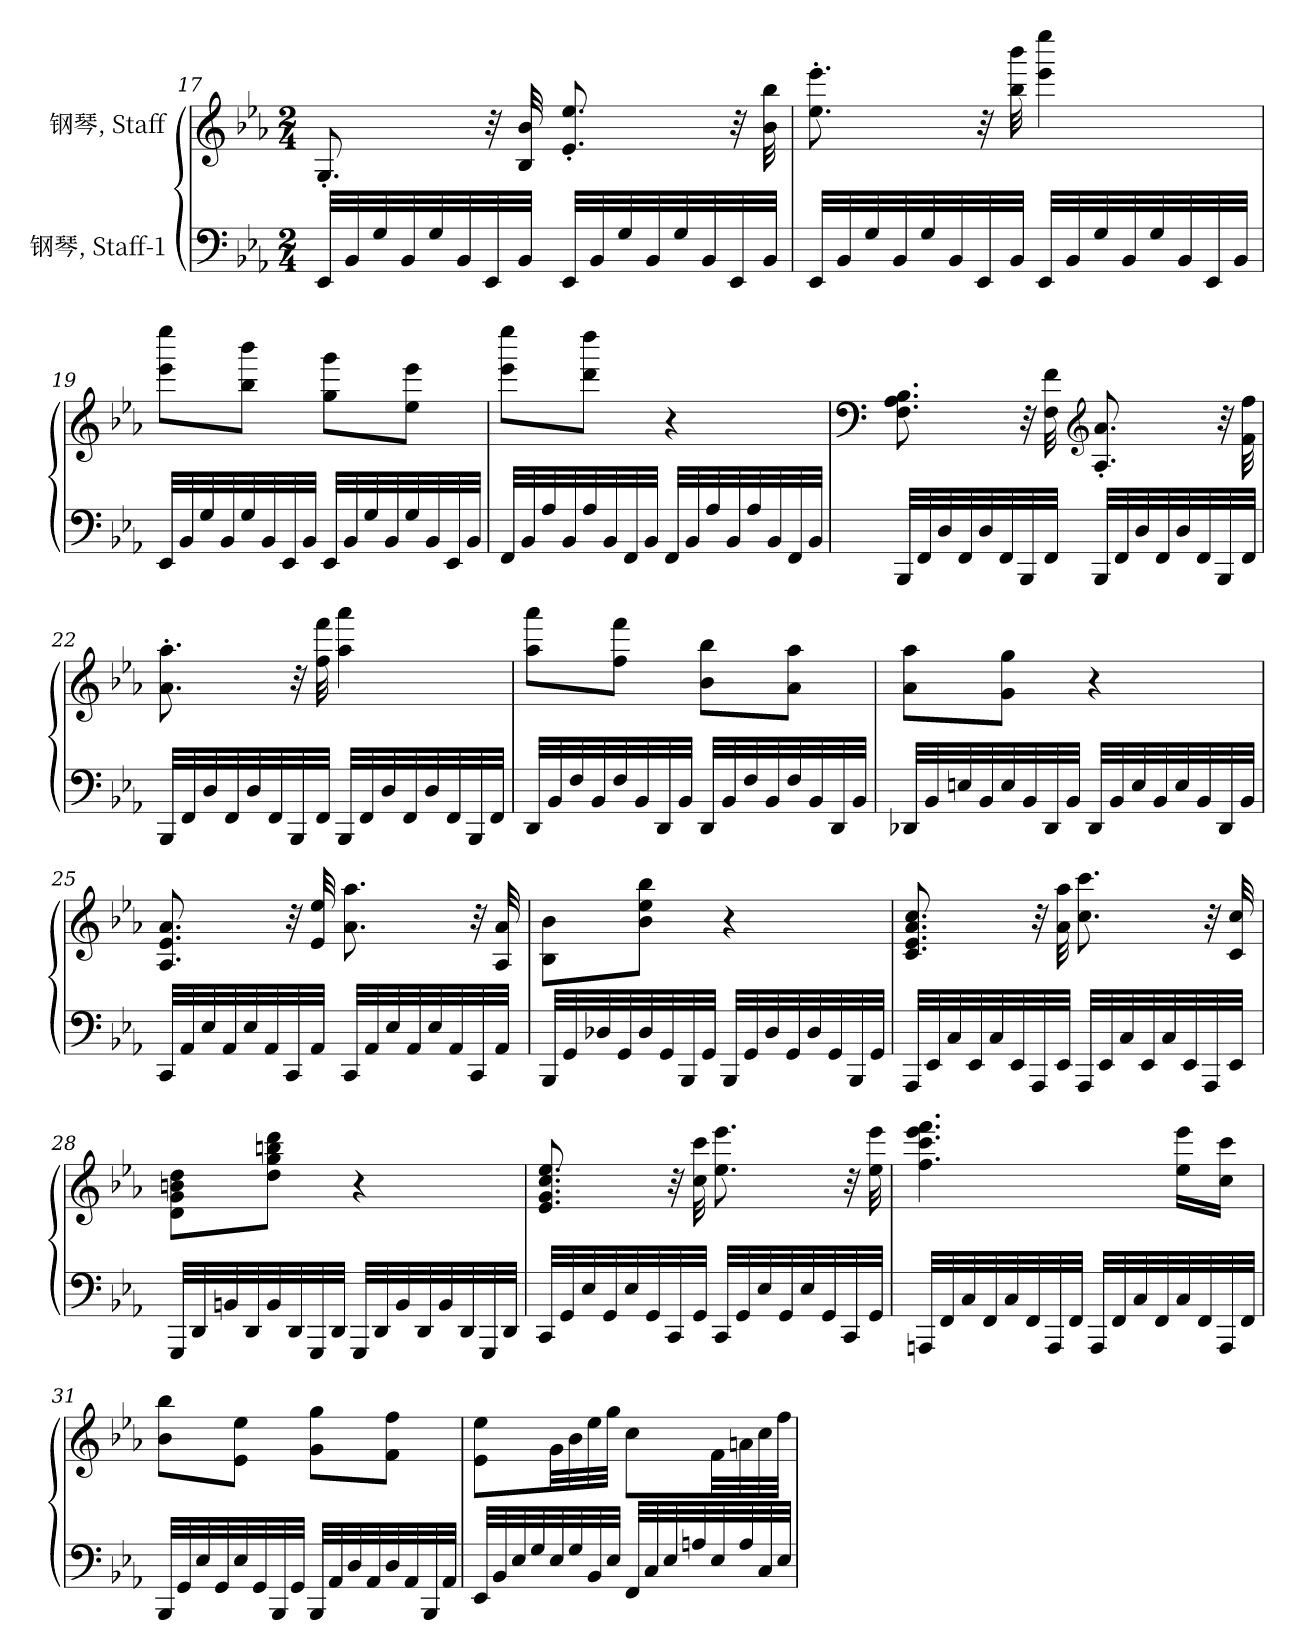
**kern	**kern
*part2	*part1
*staff2	*staff1
*I"钢琴, Staff-1	*I"钢琴, Staff
!!LO:LB:g=z
*clefF4	*clefG2
*k[b-e-a-]	*k[b-e-a-]
*M2/4	*M2/4
=17	=17
32EE-/LLL	8.G'/
32BB-/	.
32G/	.
32BB-/	.
32G/	.
32BB-/	.
32EE-/	32r
32BB-/JJJ	32B-/ 32b-/
32EE-/LLL	8.e-/' 8.ee-/'
32BB-/	.
32G/	.
32BB-/	.
32G/	.
32BB-/	.
32EE-/	32r
32BB-/JJJ	32b-\ 32bb-\
=18	=18
32EE-/LLL	8.ee-\' 8.eee-\'
32BB-/	.
32G/	.
32BB-/	.
32G/	.
32BB-/	.
32EE-/	32r
32BB-/JJJ	32bb-\ 32bbb-\
32EE-/LLL	4eee-\ 4eeee-\
32BB-/	.
32G/	.
32BB-/	.
32G/	.
32BB-/	.
32EE-/	.
32BB-/JJJ	.
!!LO:LB:g=z
=19	=19
32EE-/LLL	8eee-\ 8eeee-\L
32BB-/	.
32G/	.
32BB-/	.
32G/	8bb-\ 8bbb-\J
32BB-/	.
32EE-/	.
32BB-/JJJ	.
32EE-/LLL	8gg\ 8ggg\L
32BB-/	.
32G/	.
32BB-/	.
32G/	8ee-\ 8eee-\J
32BB-/	.
32EE-/	.
32BB-/JJJ	.
=20	=20
32FF/LLL	8eee-\ 8eeee-\L
32BB-/	.
32A-/	.
32BB-/	.
32A-/	8ddd\ 8dddd\J
32BB-/	.
32FF/	.
32BB-/JJJ	.
32FF/LLL	4r
32BB-/	.
32A-/	.
32BB-/	.
32A-/	.
32BB-/	.
32FF/	.
32BB-/JJJ	.
!!LO:LB:g=z
=21	=21
*	*clefF4
32BBB-/LLL	8.F\ 8.A-\ 8.B-\
32FF/	.
32D/	.
32FF/	.
32D/	.
32FF/	.
32BBB-/	32r
32FF/JJJ	32F\ 32f\
*	*clefG2
32BBB-/LLL	8.A-/' 8.a-/'
32FF/	.
32D/	.
32FF/	.
32D/	.
32FF/	.
32BBB-/	32r
32FF/JJJ	32f\ 32ff\
=22	=22
32BBB-/LLL	8.a-\' 8.aa-\'
32FF/	.
32D/	.
32FF/	.
32D/	.
32FF/	.
32BBB-/	32r
32FF/JJJ	32ff\ 32fff\
32BBB-/LLL	4aa-\ 4aaa-\
32FF/	.
32D/	.
32FF/	.
32D/	.
32FF/	.
32BBB-/	.
32FF/JJJ	.
!!LO:LB:g=z
=23	=23
32DD/LLL	8aa-\ 8aaa-\L
32BB-/	.
32F/	.
32BB-/	.
32F/	8ff\ 8fff\J
32BB-/	.
32DD/	.
32BB-/JJJ	.
32DD/LLL	8b-\ 8bb-\L
32BB-/	.
32F/	.
32BB-/	.
32F/	8a-\ 8aa-\J
32BB-/	.
32DD/	.
32BB-/JJJ	.
=24	=24
32DD-X/LLL	8a-\ 8aa-\L
32BB-/	.
32En/	.
32BB-/	.
32E/	8g\ 8gg\J
32BB-/	.
32DD-/	.
32BB-/JJJ	.
32DD-/LLL	4r
32BB-/	.
32E/	.
32BB-/	.
32E/	.
32BB-/	.
32DD-/	.
32BB-/JJJ	.
!!LO:PB:g=z
=25	=25
32CC/LLL	8.A-/ 8.e-/ 8.a-/
32AA-/	.
32E-/	.
32AA-/	.
32E-/	.
32AA-/	.
32CC/	32r
32AA-/JJJ	32e-/ 32ee-/
32CC/LLL	8.a-\ 8.aa-\
32AA-/	.
32E-/	.
32AA-/	.
32E-/	.
32AA-/	.
32CC/	32r
32AA-/JJJ	32A-/ 32a-/
=26	=26
32BBB-/LLL	8B-\ 8b-\L
32GG/	.
32D-X/	.
32GG/	.
32D-/	8b-\ 8ee-\ 8bb-\J
32GG/	.
32BBB-/	.
32GG/JJJ	.
32BBB-/LLL	4r
32GG/	.
32D-/	.
32GG/	.
32D-/	.
32GG/	.
32BBB-/	.
32GG/JJJ	.
!!LO:LB:g=z
=27	=27
32AAA-/LLL	8.c/ 8.e-/ 8.a-/ 8.cc/
32EE-/	.
32C/	.
32EE-/	.
32C/	.
32EE-/	.
32AAA-/	32r
32EE-/JJJ	32a-\ 32aa-\
32AAA-/LLL	8.cc\ 8.ccc\
32EE-/	.
32C/	.
32EE-/	.
32C/	.
32EE-/	.
32AAA-/	32r
32EE-/JJJ	32c/ 32cc/
=28	=28
32GGG/LLL	8d\ 8g\ 8bn\ 8dd\L
32DD/	.
32BBn/	.
32DD/	.
32BB/	8dd\ 8gg\ 8bbn\ 8ddd\J
32DD/	.
32GGG/	.
32DD/JJJ	.
32GGG/LLL	4r
32DD/	.
32BB/	.
32DD/	.
32BB/	.
32DD/	.
32GGG/	.
32DD/JJJ	.
!!LO:LB:g=z
=29	=29
32CC/LLL	8.e-/ 8.g/ 8.cc/ 8.ee-/
32GG/	.
32E-/	.
32GG/	.
32E-/	.
32GG/	.
32CC/	32r
32GG/JJJ	32cc\ 32ccc\
32CC/LLL	8.ee-\ 8.eee-\
32GG/	.
32E-/	.
32GG/	.
32E-/	.
32GG/	.
32CC/	32r
32GG/JJJ	32ee-\ 32eee-\
=30	=30
32AAAn/LLL	4.ff\ 4.ccc\ 4.eee-\ 4.fff\
32FF/	.
32C/	.
32FF/	.
32C/	.
32FF/	.
32AAA/	.
32FF/JJJ	.
32AAA/LLL	.
32FF/	.
32C/	.
32FF/	.
32C/	16ee-\ 16eee-\LL
32FF/	.
32AAA/	16cc\ 16ccc\JJ
32FF/JJJ	.
!!LO:LB:g=z
=31	=31
32BBB-/LLL	8b-\ 8bb-\L
32GG/	.
32E-/	.
32GG/	.
32E-/	8e-\ 8ee-\J
32GG/	.
32BBB-/	.
32GG/JJJ	.
32BBB-/LLL	8g\ 8gg\L
32AA-/	.
32D/	.
32AA-/	.
32D/	8f\ 8ff\J
32AA-/	.
32BBB-/	.
32AA-/JJJ	.
=32	=32
32EE-/LLL	8e-\ 8ee-\L
32BB-/	.
32E-/	.
32G/	.
32E-/	32g\LL
32G/	32b-\
32BB-/	32ee-\
32E-/JJJ	32gg\JJJ
32FF/LLL	8cc\L
32C/	.
32E-/	.
32An/	.
32E-/	32f\LL
32A/	32an\
32C/	32cc\
32E-/JJJ	32ff\JJJ
=	=
*-	*-
